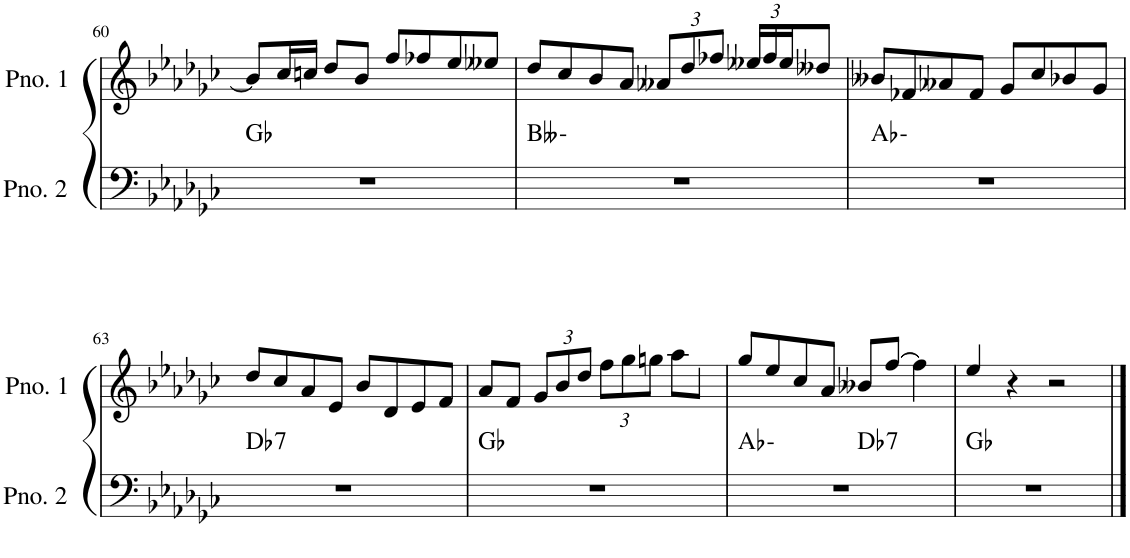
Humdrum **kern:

**kern	**harte	**kern
*part2	*part2	*part1
*staff2	*	*staff1
*I"ピアノ 2	*	*I"ピアノ 1
!!LO:PB:g=z
*clefF4	*	*clefG2
*k[b-e-a-d-g-c-]	*	*k[b-e-a-d-g-c-]
*M4/4	*	*M4/4
=60	=60	=60
1r	Gb:maj	8b-/L]
.	.	16cc-/L
.	.	16ccn/JJ
.	.	8dd-/L
.	.	8b-/J
.	.	8ff/L
.	.	8ff-X/
.	.	8ee-/
.	.	8ee--X/J
=61	=61	=61
1r	Bbb:min	8dd-/L
.	.	8cc-/
.	.	8b-/
.	.	8a-/J
*	*	*Xbrackettup
.	.	12a--X/L
.	.	12dd-/
.	.	12ff-X/J
.	.	24ee--X/LL
.	.	24ff-/
.	.	24ee--/J
.	.	8dd--X/J
=62	=62	=62
1r	Ab:min	8b--X/L
.	.	8f-X/
.	.	8a--X/
.	.	8f-/J
.	.	8g-/L
.	.	8cc-/
.	.	8b-X/
.	.	8g-/J
!!LO:LB:g=z
=63	=63	=63
!	!LO:H:kt=7	!
1r	Db:7	8dd-/L
.	.	8cc-/
.	.	8a-/
.	.	8e-/J
.	.	8b-/L
.	.	8d-/
.	.	8e-/
.	.	8f/J
=64	=64	=64
1r	Gb:maj	8a-/L
.	.	8f/J
.	.	12g-/L
.	.	12b-/
.	.	12dd-/J
.	.	12ff\L
.	.	12gg-\
.	.	12ggn\J
.	.	8aa-\L
.	.	8ff\J
=65	=65	=65
*^	*	*
1r	2ryy	Ab:min	8gg-/L
.	.	.	8ee-/
.	.	.	8cc-/
.	.	.	8a-/J
!	!	!LO:H:kt=7	!
.	2ryy	Db:7	8b--X/L
.	.	.	[8ff/J
.	.	.	4ff\]
*v	*v	*	*
=66	=66	=66
1r	Gb:maj	4ee-/
.	.	4r
.	.	2r
==	==	==
*-	*-	*-
